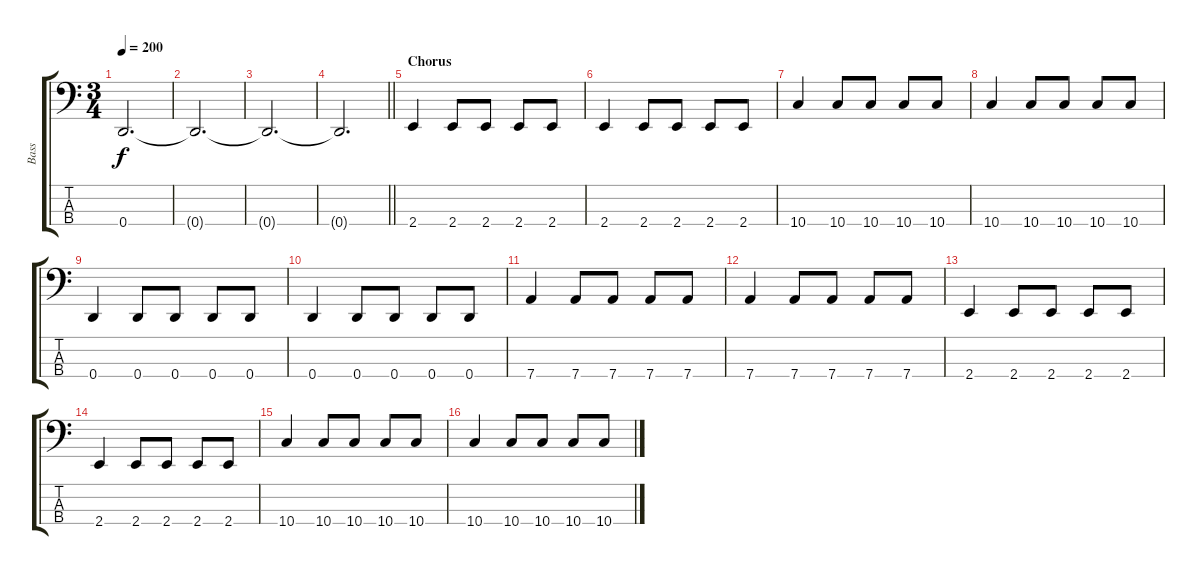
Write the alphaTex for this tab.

\track ("Bass" "Bass") {instrument electricbassfinger}
\staff {score tabs}
\tuning (G2 D2 A1 D1) {hide}
\ts (3 4)
\tempo 200
\clef f4
\ks c
0.4.2{d dy f} |
0.4{t}.2{d} |
0.4{t}.2{d} |
\barLineRight lightlight
0.4{t}.2{d} |
\section ("" "Chorus")
2.4.4 2.4.8 2.4.8 2.4.8 2.4.8 |
2.4.4 2.4.8 2.4.8 2.4.8 2.4.8 |
10.4.4 10.4.8 10.4.8 10.4.8 10.4.8 |
10.4.4 10.4.8 10.4.8 10.4.8 10.4.8 |
0.4.4 0.4.8 0.4.8 0.4.8 0.4.8 |
0.4.4 0.4.8 0.4.8 0.4.8 0.4.8 |
7.4.4 7.4.8 7.4.8 7.4.8 7.4.8 |
7.4.4 7.4.8 7.4.8 7.4.8 7.4.8 |
2.4.4 2.4.8 2.4.8 2.4.8 2.4.8 |
2.4.4 2.4.8 2.4.8 2.4.8 2.4.8 |
10.4.4 10.4.8 10.4.8 10.4.8 10.4.8 |
10.4.4 10.4.8 10.4.8 10.4.8 10.4.8
